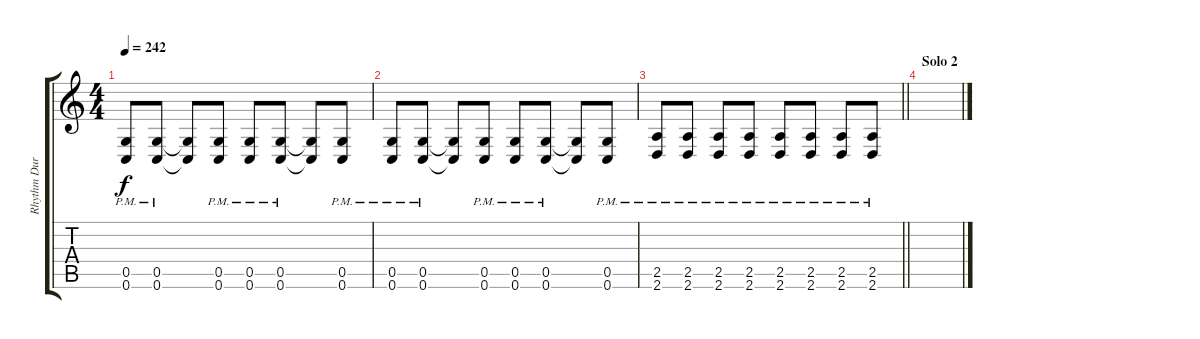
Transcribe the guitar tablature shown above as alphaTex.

\track ("Rhythm During The Solo" "Rhythm Dur") {instrument distortionguitar}
\staff {score tabs}
\tuning (D4 A3 F3 C3 G2 C2) {hide}
\ts (4 4)
\tempo 242
\clef g2
\ks c
(0.5{pm} 0.6{pm}).8{dy f} (0.5{pm} 0.6{pm}).8 (0.5{t} 0.6{t}).8 (0.5{pm} 0.6{pm}).8 (0.5{pm} 0.6{pm}).8 (0.5{pm} 0.6{pm}).8 (0.5{t} 0.6{t}).8 (0.5{pm} 0.6{pm}).8 |
(0.5{pm} 0.6{pm}).8 (0.5{pm} 0.6{pm}).8 (0.5{t} 0.6{t}).8 (0.5{pm} 0.6{pm}).8 (0.5{pm} 0.6{pm}).8 (0.5{pm} 0.6{pm}).8 (0.5{t} 0.6{t}).8 (0.5{pm} 0.6{pm}).8 |
\barLineRight lightlight
(2.5{pm} 2.6{pm}).8 (2.5{pm} 2.6{pm}).8 (2.5{pm} 2.6{pm}).8 (2.5{pm} 2.6{pm}).8 (2.5{pm} 2.6{pm}).8 (2.5{pm} 2.6{pm}).8 (2.5{pm} 2.6{pm}).8 (2.5{pm} 2.6{pm}).8 |
\section ("" "Solo 2")
